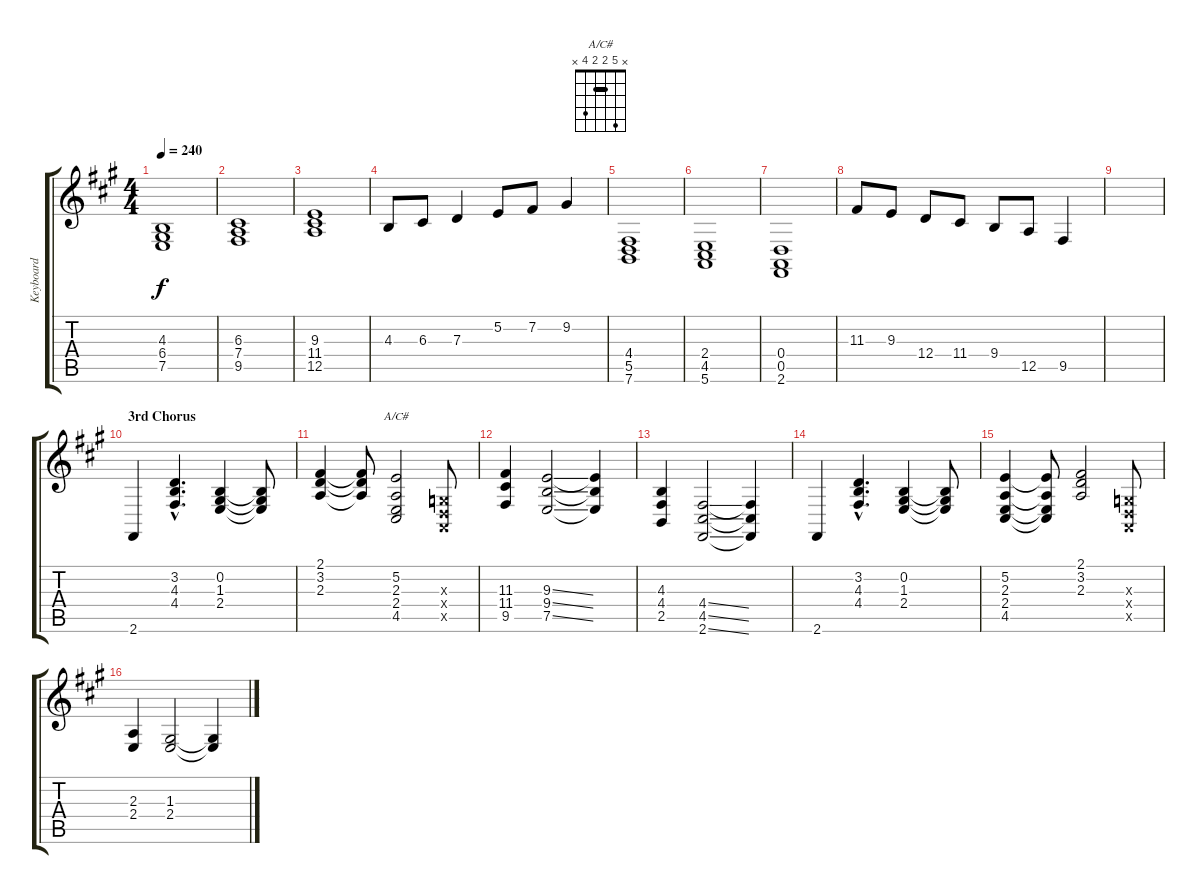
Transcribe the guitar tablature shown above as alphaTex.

\track ("Keyboard" "Keyboard") {instrument stringensemble1}
\staff {score tabs}
\tuning (E4 B3 G3 D3 A2 E2) {hide}
\chord ("A/C#" x 5 2 2 4 x) {barre 2}
\ts (4 4)
\tempo 240
\clef g2
\ks a
(4.3 6.4 7.5).1{dy f} |
(6.3 7.4 9.5).1 |
(9.3 11.4 12.5).1 |
4.3.8 6.3.8 7.3.4 5.2.8 7.2.8 9.2.4 |
(4.4 5.5 7.6).1 |
(2.4 4.5 5.6).1 |
(0.4 0.5 2.6).1 |
11.3.8 9.3.8 12.4.8 11.4.8 9.4.8 12.5.8 9.5.4 |
|
\section ("" "3rd Chorus")
2.6.4 (3.2{hac} 4.3{hac} 4.4{hac}).4{d} (0.2 1.3 2.4).4 (0.2{t} 1.3{t} 2.4{t}).8 |
(2.1 3.2 2.3).4 (2.1{t} 3.2{t} 2.3{t}).8 (5.2 2.3 2.4 4.5).2{ch "A/C#"} (0.3{x} 0.4{x} 0.5{x}).8 |
(11.3 11.4 9.5).4 (9.3{ss} 9.4{ss} 7.5{ss}).2 (9.3{t} 9.4{t} 7.5{t}).4 |
(4.3 4.4 2.5).4 (4.4{ss} 4.5{ss} 2.6{ss}).2 (4.4{t} 4.5{t} 2.6{t}).4 |
2.6.4 (3.2{hac} 4.3{hac} 4.4{hac}).4{d} (0.2 1.3 2.4).4 (0.2{t} 1.3{t} 2.4{t}).8 |
(5.2 2.3 2.4 4.5).4 (5.2{t} 2.3{t} 2.4{t} 4.5{t}).8 (2.1 3.2 2.3).2 (0.3{x} 0.4{x} 0.5{x}).8 |
(2.3 2.4).4 (1.3 2.4).2 (1.3{t} 2.4{t}).4
